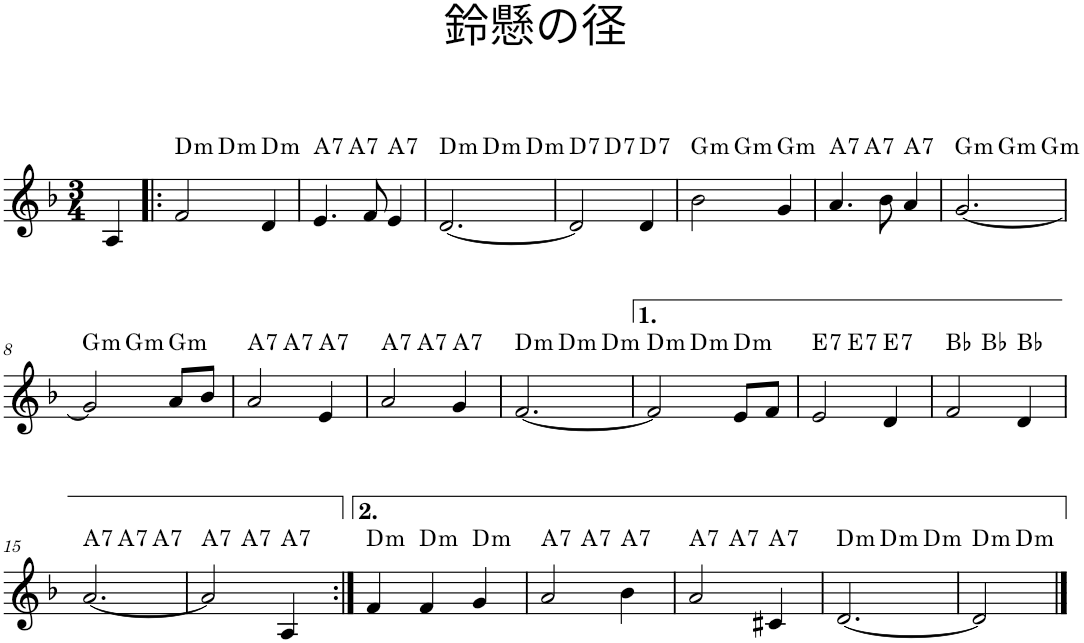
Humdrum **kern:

**kern	**harte
*part1	*part1
*staff1	*
*I"Piano	*
*I'Pno.	*
*clefG2	*
*k[b-]	*
*M3/4	*
=	=
4A/	.
=1!|:	=1!|:
!	!LO:H:kt=m
*^	*
2f/	4ryy	D:min
!	!	!LO:H:kt=m
.	2ryy	D:min
!	!	!LO:H:kt=m
4d/	.	D:min
=2	=2	=2
!	!	!LO:H:kt=7
4.e/	4ryy	A:7
!	!	!LO:H:kt=7
.	2ryy	A:7
8f/	.	.
!	!	!LO:H:kt=7
4e/	.	A:7
=3	=3	=3
!	!	!LO:H:kt=m
*	*^	*
[<2.d/	4ryy	2ryy	D:min
!	!	!	!LO:H:kt=m
.	2ryy	.	D:min
!	!	!	!LO:H:kt=m
.	.	4ryy	D:min
=4	=4	=4	=4
!	!	!	!LO:H:kt=7
*	*v	*v	*
2d/]	4ryy	D:7
!	!	!LO:H:kt=7
.	2ryy	D:7
!	!	!LO:H:kt=7
4d/	.	D:7
=5	=5	=5
!	!	!LO:H:kt=m
2b-\	4ryy	G:min
!	!	!LO:H:kt=m
.	2ryy	G:min
!	!	!LO:H:kt=m
4g/	.	G:min
=6	=6	=6
!	!	!LO:H:kt=7
4.a/	4ryy	A:7
!	!	!LO:H:kt=7
.	2ryy	A:7
8b-\	.	.
!	!	!LO:H:kt=7
4a/	.	A:7
=7	=7	=7
!	!	!LO:H:kt=m
*	*^	*
[<2.g/	4ryy	2ryy	G:min
!	!	!	!LO:H:kt=m
.	2ryy	.	G:min
!	!	!	!LO:H:kt=m
.	.	4ryy	G:min
!!LO:LB:g=z	!!	!!
=8	=8	=8	=8
!	!	!	!LO:H:kt=m
*	*v	*v	*
2g/]	4ryy	G:min
!	!	!LO:H:kt=m
.	2ryy	G:min
!	!	!LO:H:kt=m
8a/L	.	G:min
8b-/J	.	.
=9	=9	=9
!	!	!LO:H:kt=7
2a/	4ryy	A:7
!	!	!LO:H:kt=7
.	2ryy	A:7
!	!	!LO:H:kt=7
4e/	.	A:7
=10	=10	=10
!	!	!LO:H:kt=7
2a/	4ryy	A:7
!	!	!LO:H:kt=7
.	2ryy	A:7
!	!	!LO:H:kt=7
4g/	.	A:7
=11	=11	=11
!	!	!LO:H:kt=m
*	*^	*
[<2.f/	4ryy	2ryy	D:min
!	!	!	!LO:H:kt=m
.	2ryy	.	D:min
!	!	!	!LO:H:kt=m
.	.	4ryy	D:min
=12	=12	=12	=12
!	!	!	!LO:H:kt=m
*	*v	*v	*
2f/]	4ryy	D:min
!	!	!LO:H:kt=m
.	2ryy	D:min
!	!	!LO:H:kt=m
8e/L	.	D:min
8f/J	.	.
=13	=13	=13
!	!	!LO:H:kt=7
2e/	4ryy	E:7
!	!	!LO:H:kt=7
.	2ryy	E:7
!	!	!LO:H:kt=7
4d/	.	E:7
=14	=14	=14
2f/	4ryy	Bb:maj
.	2ryy	Bb:maj
4d/	.	Bb:maj
!!LO:LB:g=z	!!
=15	=15	=15
!	!	!LO:H:kt=7
*	*^	*
[<2.a/	4ryy	2ryy	A:7
!	!	!	!LO:H:kt=7
.	2ryy	.	A:7
!	!	!	!LO:H:kt=7
.	.	4ryy	A:7
=16	=16	=16	=16
!	!	!	!LO:H:kt=7
*	*v	*v	*
2a/]	4ryy	A:7
!	!	!LO:H:kt=7
.	2ryy	A:7
!	!	!LO:H:kt=7
4A/	.	A:7
=17:|!	=17:|!	=17:|!
!	!	!LO:H:kt=m
*v	*v	*
4f/	D:min
!	!LO:H:kt=m
4f/	D:min
!	!LO:H:kt=m
4g/	D:min
=18	=18
!	!LO:H:kt=7
*^	*
2a/	4ryy	A:7
!	!	!LO:H:kt=7
.	2ryy	A:7
!	!	!LO:H:kt=7
4b-\	.	A:7
=19	=19	=19
!	!	!LO:H:kt=7
2a/	4ryy	A:7
!	!	!LO:H:kt=7
.	2ryy	A:7
!	!	!LO:H:kt=7
4c#X/	.	A:7
=20	=20	=20
!	!	!LO:H:kt=m
*	*^	*
[<2.d/	4ryy	2ryy	D:min
!	!	!	!LO:H:kt=m
.	2ryy	.	D:min
!	!	!	!LO:H:kt=m
.	.	4ryy	D:min
=21	=21	=21	=21
!	!	!	!LO:H:kt=m
*	*v	*v	*
2d/]	4ryy	D:min
!	!	!LO:H:kt=m
.	4ryy	D:min
*v	*v	*
==	==
*-	*-
